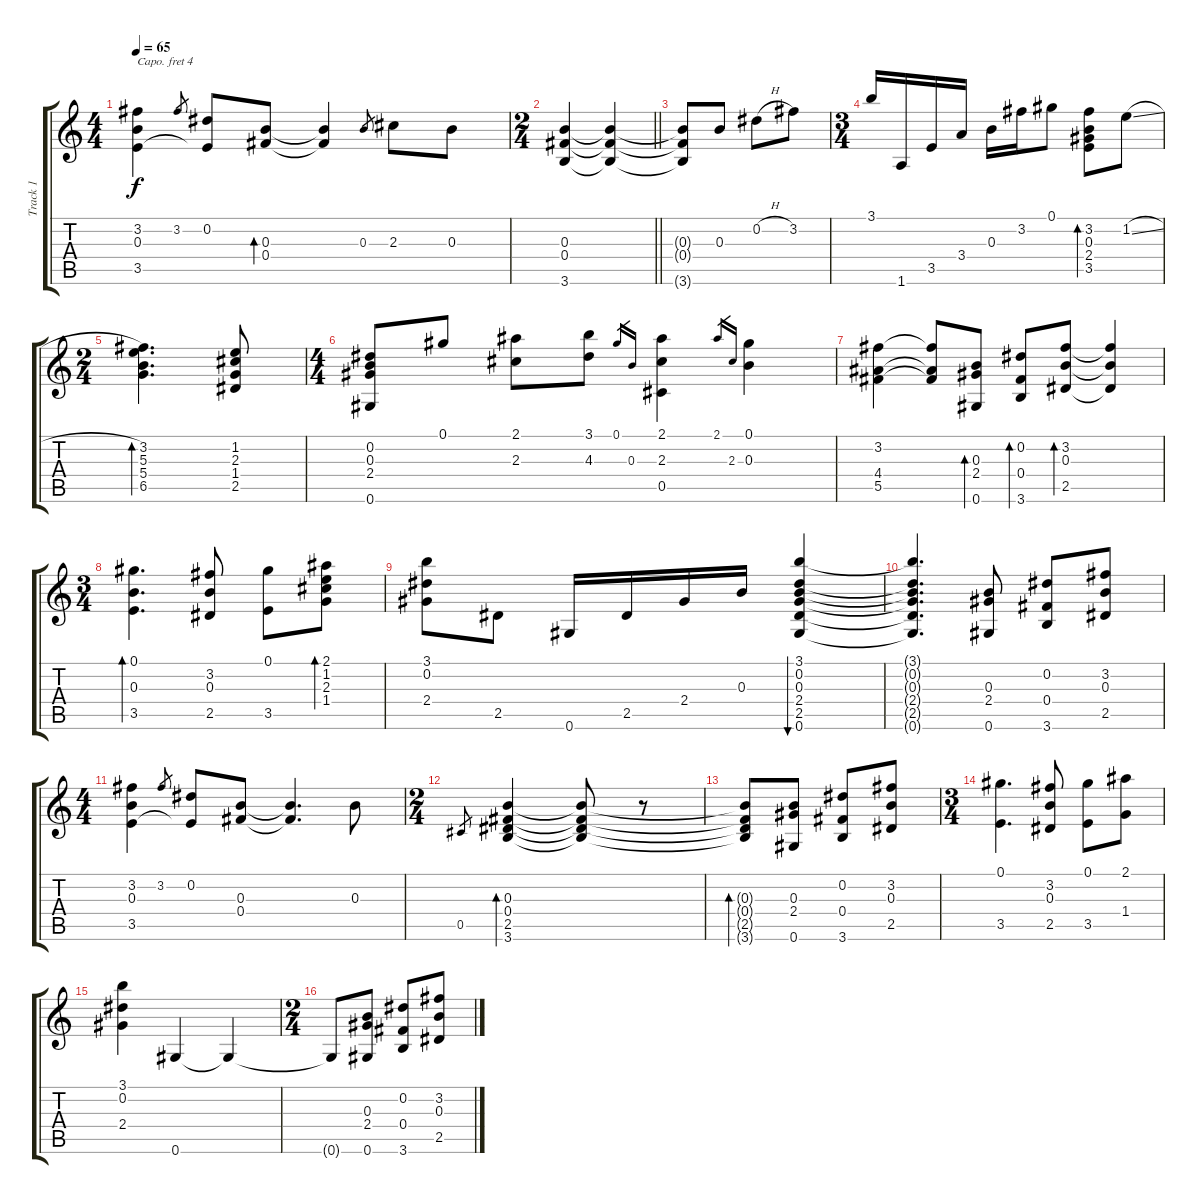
\track ("Track 1" "Track 1") {instrument acousticguitarsteel}
\staff {score tabs}
\capo 4
\tuning (E4 B3 G3 D3 A2 E2) {hide}
\ts (4 4)
\tempo 65
\clef g2
\ks c
(3.2 0.3 3.5).4{dy f} 3.2.8{gr} (0.2 3.5{t}).8 (0.3 0.4).8{bd 60} (0.3{t} 0.4{t}).4 0.3.8{gr} 2.3.8 0.3.8 |
\ts (2 4)
\barLineRight lightlight
(0.3 0.4 3.6).4 (0.3{t} 0.4{t} 3.6{t}).4 |
(0.3{t} 0.4{t} 3.6{t}).8 0.3.8 0.2{h}.8 3.2.8 |
\ts (3 4)
3.1.16 1.6.16 3.5.16 3.4.16 0.3.16 3.2.16 0.1.8 (3.2 0.3 2.4 3.5).8{bd 60} 1.2{sl}.8 |
\ts (2 4)
(3.2 5.3 5.4 6.5).4{d bd 60} (1.2 2.3 1.4 2.5).8 |
\ts (4 4)
(0.2 0.3 2.4 0.6).8 0.1.8 (2.1 2.3).8 (3.1 4.3).8 0.1.16{gr} 0.3.16{gr} (2.1 2.3 0.5).4 2.1.16{gr} 2.3.16{gr} (0.1 0.3).4 |
(3.2 4.4 5.5).4 (3.2{t} 4.4{t} 5.5{t}).8 (0.3 2.4 0.6).8{bd 60} (0.2 0.4 3.6).8{bd 60} (3.2 0.3 2.5).8{bd 60} (3.2{t} 0.3{t} 2.5{t}).4 |
\ts (3 4)
(0.1 0.3 3.5).4{d bd 60} (3.2 0.3 2.5).8 (0.1 3.5).8 (2.1 1.2 2.3 1.4).8{bd 60} |
(3.1 0.2 2.4).8 2.5.8 0.6.16 2.5.16 2.4.16 0.3.16 (3.1 0.2 0.3 2.4 2.5 0.6).4{bu 60} |
(3.1{t} 0.2{t} 0.3{t} 2.4{t} 2.5{t} 0.6{t}).4{d} (0.3 2.4 0.6).8 (0.2 0.4 3.6).8 (3.2 0.3 2.5).8 |
\ts (4 4)
(3.2 0.3 3.5).4 3.2.8{gr} (0.2 3.5{t}).8 (0.3 0.4).8 (0.3{t} 0.4{t}).4{d} 0.3.8 |
\ts (2 4)
0.5.8{gr} (0.3 0.4 2.5 3.6).4{bd 60} (0.3{t} 0.4{t} 2.5{t} 3.6{t}).8 r.8 |
(0.3{t} 0.4{t} 2.5{t} 3.6{t}).8{bd 60} (0.3 2.4 0.6).8 (0.2 0.4 3.6).8 (3.2 0.3 2.5).8 |
\ts (3 4)
(0.1 3.5).4{d} (3.2 0.3 2.5).8 (0.1 3.5).8 (2.1 1.4).8 |
(3.1 0.2 2.4).4 0.6.4 0.6{t}.4 |
\ts (2 4)
0.6{t}.8 (0.3 2.4 0.6).8 (0.2 0.4 3.6).8 (3.2 0.3 2.5).8
